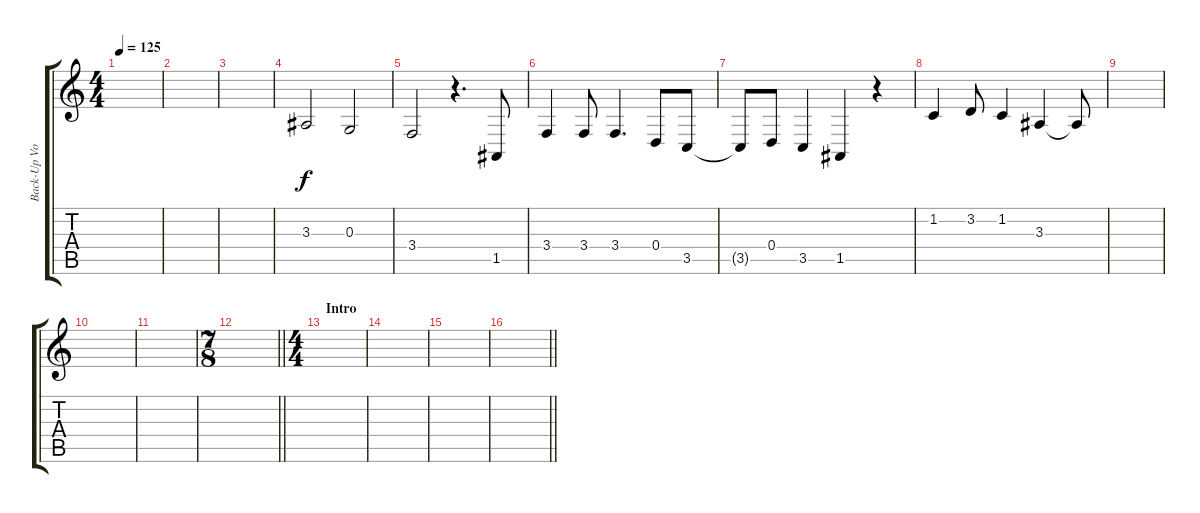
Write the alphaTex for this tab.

\track ("Back-Up Vocals" "Back-Up Vo") {instrument tenorsax}
\staff {score tabs}
\tuning (E4 B3 G3 D3 A2 E2) {hide}
\ts (4 4)
\tempo 125
\clef g2
\ks c
|
|
|
3.3.2 0.3.2 |
3.4.2 r.4{d} 1.5.8 |
3.4.4 3.4.8 3.4.4{d} 0.4.8 3.5.8 |
3.5{t}.8 0.4.8 3.5.4 1.5.4 r.4 |
1.2.4 3.2.8 1.2.4 3.3.4 3.3{t}.8 |
|
|
|
\ts (7 8)
\barLineRight lightlight
|
\ts (4 4)
\section ("" "Intro")
|
|
|
\barLineRight lightlight
